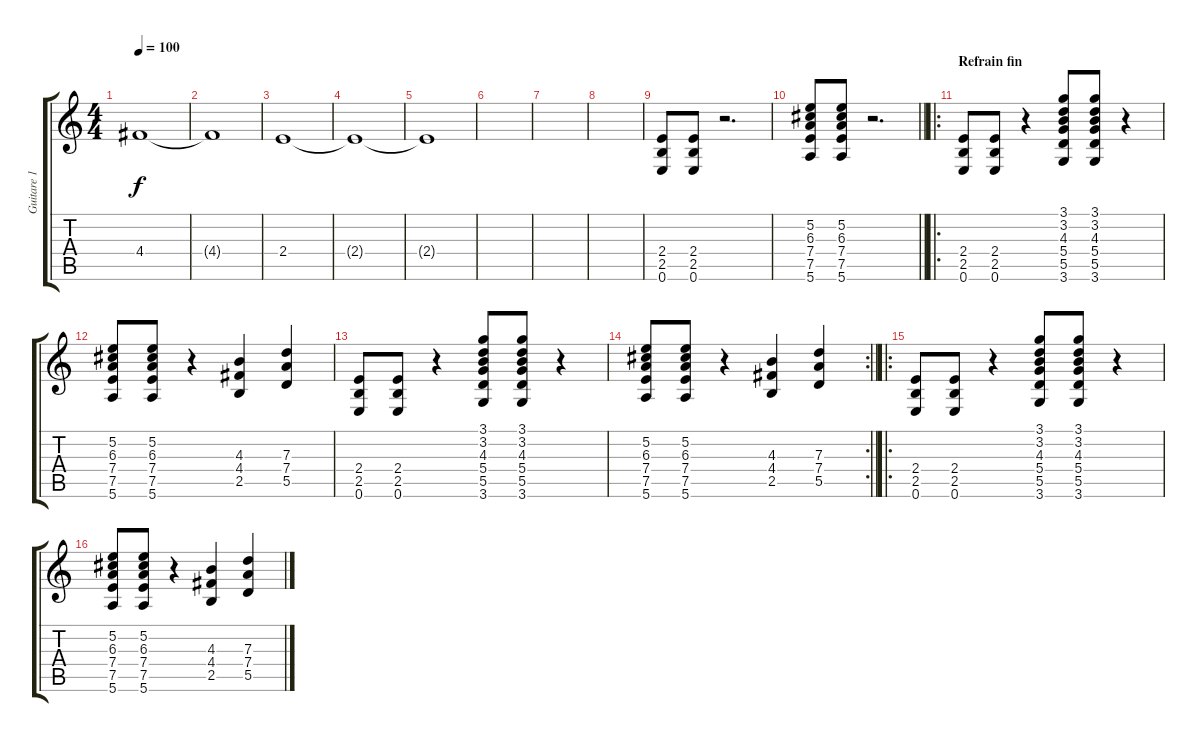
\track ("Guitare 1" "Guitare 1") {instrument overdrivenguitar}
\staff {score tabs}
\tuning (E4 B3 G3 D3 A2 E2) {hide}
\ts (4 4)
\tempo 100
\clef g2
\ks c
4.4.1{dy f} |
4.4{t}.1 |
2.4.1 |
2.4{t}.1 |
2.4{t}.1 |
|
|
|
(2.4 2.5 0.6).8 (2.4 2.5 0.6).8 r.2{d} |
\barLineRight lightlight
(5.2 6.3 7.4 7.5 5.6).8 (5.2 6.3 7.4 7.5 5.6).8 r.2{d} |
\ro
\section ("" "Refrain fin")
(2.4 2.5 0.6).8 (2.4 2.5 0.6).8 r.4 (3.1 3.2 4.3 5.4 5.5 3.6).8 (3.1 3.2 4.3 5.4 5.5 3.6).8 r.4 |
(5.2 6.3 7.4 7.5 5.6).8 (5.2 6.3 7.4 7.5 5.6).8 r.4 (4.3 4.4 2.5).4 (7.3 7.4 5.5).4 |
(2.4 2.5 0.6).8 (2.4 2.5 0.6).8 r.4 (3.1 3.2 4.3 5.4 5.5 3.6).8 (3.1 3.2 4.3 5.4 5.5 3.6).8 r.4 |
\rc 2
\barLineRight lightlight
(5.2 6.3 7.4 7.5 5.6).8 (5.2 6.3 7.4 7.5 5.6).8 r.4 (4.3 4.4 2.5).4 (7.3 7.4 5.5).4 |
\ro
(2.4 2.5 0.6).8 (2.4 2.5 0.6).8 r.4 (3.1 3.2 4.3 5.4 5.5 3.6).8 (3.1 3.2 4.3 5.4 5.5 3.6).8 r.4 |
(5.2 6.3 7.4 7.5 5.6).8 (5.2 6.3 7.4 7.5 5.6).8 r.4 (4.3 4.4 2.5).4 (7.3 7.4 5.5).4
